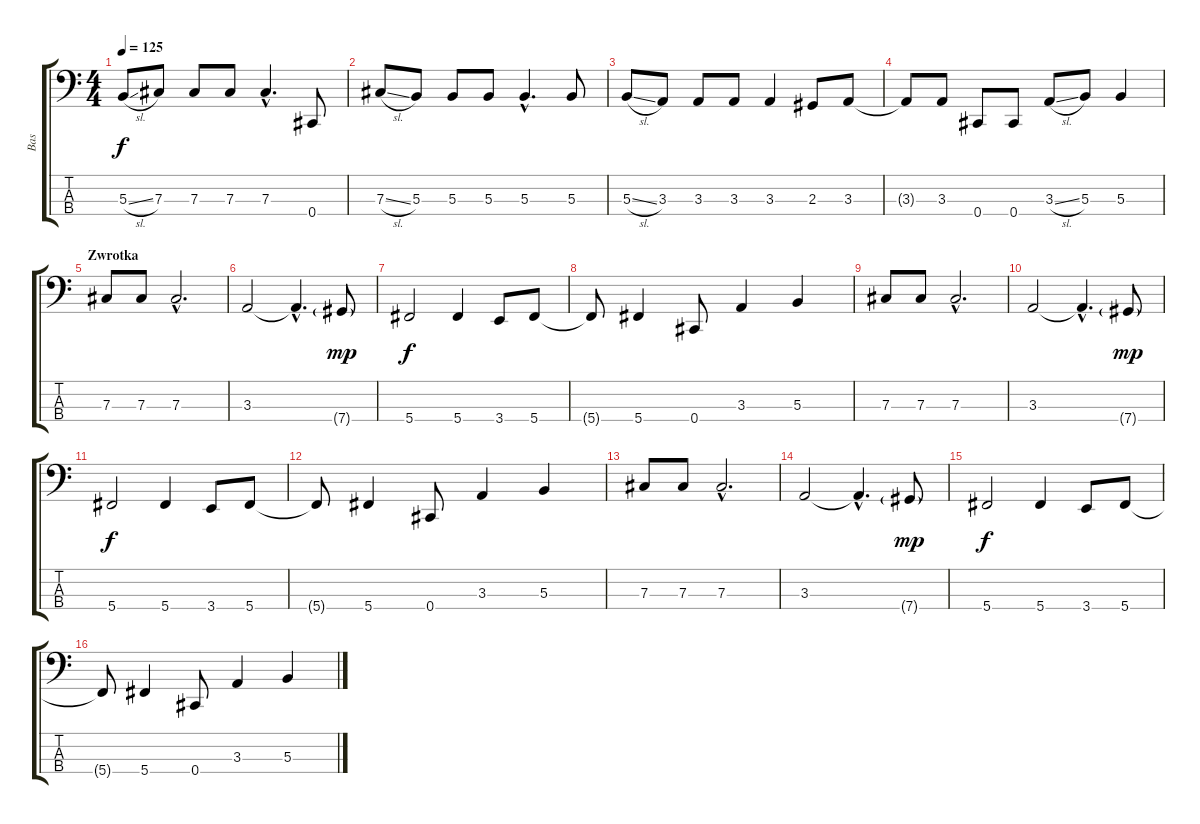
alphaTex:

\track ("Bas" "Bas") {instrument electricbassfinger}
\staff {score tabs}
\tuning (E2 B1 Gb1 Db1) {hide}
\ts (4 4)
\tempo 125
\clef f4
\ks c
5.3{sl}.8{dy f} 7.3.8 7.3.8 7.3.8 7.3{hac}.4{d} 0.4.8 |
7.3{sl}.8 5.3.8 5.3.8 5.3.8 5.3{hac}.4{d} 5.3.8 |
5.3{sl}.8 3.3.8 3.3.8 3.3.8 3.3.4 2.3.8 3.3.8 |
3.3{t}.8 3.3.8 0.4.8 0.4.8 3.3{sl}.8 5.3.8 5.3.4 |
\section ("" "Zwrotka")
7.3.8 7.3.8 7.3{hac}.2{d} |
3.3.2 3.3{hac t}.4{d} 7.4{g}.8{dy mp} |
5.4.2{dy f} 5.4.4 3.4.8 5.4.8 |
5.4{t}.8 5.4.4 0.4.8 3.3.4 5.3.4 |
7.3.8 7.3.8 7.3{hac}.2{d} |
3.3.2 3.3{hac t}.4{d} 7.4{g}.8{dy mp} |
5.4.2{dy f} 5.4.4 3.4.8 5.4.8 |
5.4{t}.8 5.4.4 0.4.8 3.3.4 5.3.4 |
7.3.8 7.3.8 7.3{hac}.2{d} |
3.3.2 3.3{hac t}.4{d} 7.4{g}.8{dy mp} |
5.4.2{dy f} 5.4.4 3.4.8 5.4.8 |
5.4{t}.8 5.4.4 0.4.8 3.3.4 5.3.4
